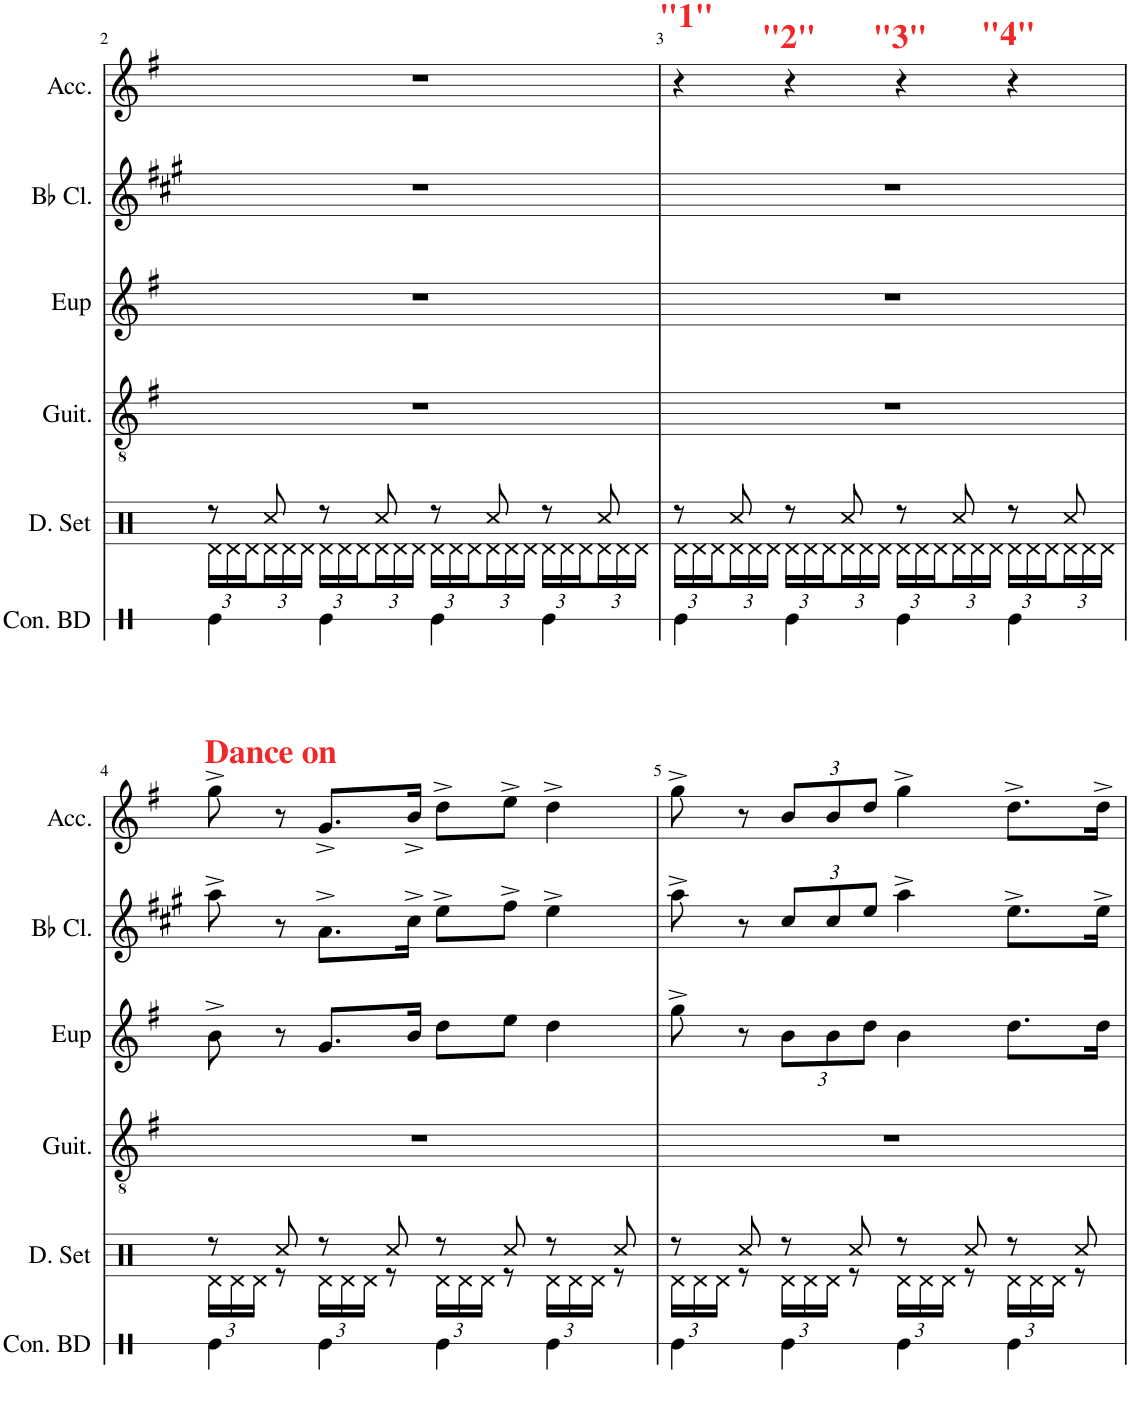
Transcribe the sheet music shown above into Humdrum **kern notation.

**kern	**kern	**kern	**kern	**kern	**kern
*part6	*part5	*part4	*part3	*part2	*part1
*staff6	*staff5	*staff4	*staff3	*staff2	*staff1
*I"Concert Bass Drum	*I"Drumset	*I"Classical Guitar	*I"Euphonium	*I"Bb Clarinet	*I"Accordion
*I'Con. BD	*I'D. Set	*I'Guit.	*I'Eup	*I'Bb Cl.	*I'Acc.
!!LO:PB:g=z
*clefX	*clefX	*clefGv2	*clefG2	*clefG2	*clefG2
*	*	*	*Trd14c24	*Trd1c2	*
*k[]	*k[f#]	*k[f#]	*k[f#]	*k[f#c#g#]	*k[f#]
*M4/4	*M4/4	*M4/4	*M4/4	*M4/4	*M4/4
=2	=2	=2	=2	=2	=2
*	*^	*	*	*	*
*	*	*Xbrackettup	*	*	*	*
4Re\	8r	24Rd\LL	1r	1r	1r	1r
.	.	24Rd\	.	.	.	.
.	.	24Rd\	.	.	.	.
.	8Rcc/	24Rd\	.	.	.	.
.	.	24Rd\	.	.	.	.
.	.	24Rd\JJ	.	.	.	.
4Re\	8r	24Rd\LL	.	.	.	.
.	.	24Rd\	.	.	.	.
.	.	24Rd\	.	.	.	.
.	8Rcc/	24Rd\	.	.	.	.
.	.	24Rd\	.	.	.	.
.	.	24Rd\JJ	.	.	.	.
4Re\	8r	24Rd\LL	.	.	.	.
.	.	24Rd\	.	.	.	.
.	.	24Rd\	.	.	.	.
.	8Rcc/	24Rd\	.	.	.	.
.	.	24Rd\	.	.	.	.
.	.	24Rd\JJ	.	.	.	.
4Re\	8r	24Rd\LL	.	.	.	.
.	.	24Rd\	.	.	.	.
.	.	24Rd\	.	.	.	.
.	8Rcc/	24Rd\	.	.	.	.
.	.	24Rd\	.	.	.	.
.	.	24Rd\JJ	.	.	.	.
=3	=3	=3	=3	=3	=3	=3
!	!	!	!	!	!	!LO:TX:a:B:color=#EF2929:t="1"
4Re\	8r	24Rd\LL	1r	1r	1r	4r
.	.	24Rd\	.	.	.	.
.	.	24Rd\	.	.	.	.
.	8Rcc/	24Rd\	.	.	.	.
.	.	24Rd\	.	.	.	.
.	.	24Rd\JJ	.	.	.	.
!	!	!	!	!	!	!LO:TX:a:B:color=#EF2929:t="2"
4Re\	8r	24Rd\LL	.	.	.	4r
.	.	24Rd\	.	.	.	.
.	.	24Rd\	.	.	.	.
.	8Rcc/	24Rd\	.	.	.	.
.	.	24Rd\	.	.	.	.
.	.	24Rd\JJ	.	.	.	.
!	!	!	!	!	!	!LO:TX:a:B:color=#EF2929:t="3"
4Re\	8r	24Rd\LL	.	.	.	4r
.	.	24Rd\	.	.	.	.
.	.	24Rd\	.	.	.	.
.	8Rcc/	24Rd\	.	.	.	.
.	.	24Rd\	.	.	.	.
.	.	24Rd\JJ	.	.	.	.
!	!	!	!	!	!	!LO:TX:a:B:color=#EF2929:t="4"
4Re\	8r	24Rd\LL	.	.	.	4r
.	.	24Rd\	.	.	.	.
.	.	24Rd\	.	.	.	.
.	8Rcc/	24Rd\	.	.	.	.
.	.	24Rd\	.	.	.	.
.	.	24Rd\JJ	.	.	.	.
!!LO:LB:g=z
=4	=4	=4	=4	=4	=4	=4
!	!	!	!	!	!	!LO:TX:a:B:color=#EF2929:t=Dance on
4Re\	8r	24Rd\LL	1r	8b^\	8aa^\	8gg^\
.	.	24Rd\	.	.	.	.
.	.	24Rd\JJ	.	.	.	.
.	8Rcc/	8r	.	8r	8r	8r
4Re\	8r	24Rd\LL	.	8.g/L	8.a^\L	8.g^/L
.	.	24Rd\	.	.	.	.
.	.	24Rd\JJ	.	.	.	.
.	8Rcc/	8r	.	.	.	.
.	.	.	.	16b/Jk	16cc#^\Jk	16b^/Jk
4Re\	8r	24Rd\LL	.	8dd\L	8ee^\L	8dd^\L
.	.	24Rd\	.	.	.	.
.	.	24Rd\JJ	.	.	.	.
.	8Rcc/	8r	.	8ee\J	8ff#^\J	8ee^\J
4Re\	8r	24Rd\LL	.	4dd\	4ee^\	4dd^\
.	.	24Rd\	.	.	.	.
.	.	24Rd\JJ	.	.	.	.
.	8Rcc/	8r	.	.	.	.
=5	=5	=5	=5	=5	=5	=5
4Re\	8r	24Rd\LL	1r	8gg^\	8aa^\	8gg^\
.	.	24Rd\	.	.	.	.
.	.	24Rd\JJ	.	.	.	.
.	8Rcc/	8r	.	8r	8r	8r
*	*	*	*	*Xbrackettup	*Xbrackettup	*Xbrackettup
4Re\	8r	24Rd\LL	.	12b\L	12cc#/L	12b/L
.	.	24Rd\	.	.	.	.
.	.	24Rd\JJ	.	12b\	12cc#/	12b/
.	8Rcc/	8r	.	.	.	.
.	.	.	.	12dd\J	12ee/J	12dd/J
4Re\	8r	24Rd\LL	.	4b\	4aa^\	4gg^\
.	.	24Rd\	.	.	.	.
.	.	24Rd\JJ	.	.	.	.
.	8Rcc/	8r	.	.	.	.
4Re\	8r	24Rd\LL	.	8.dd\L	8.ee^\L	8.dd^\L
.	.	24Rd\	.	.	.	.
.	.	24Rd\JJ	.	.	.	.
.	8Rcc/	8r	.	.	.	.
.	.	.	.	16dd\Jk	16ee^\Jk	16dd^\Jk
*	*v	*v	*	*	*	*
=	=	=	=	=	=
*-	*-	*-	*-	*-	*-
